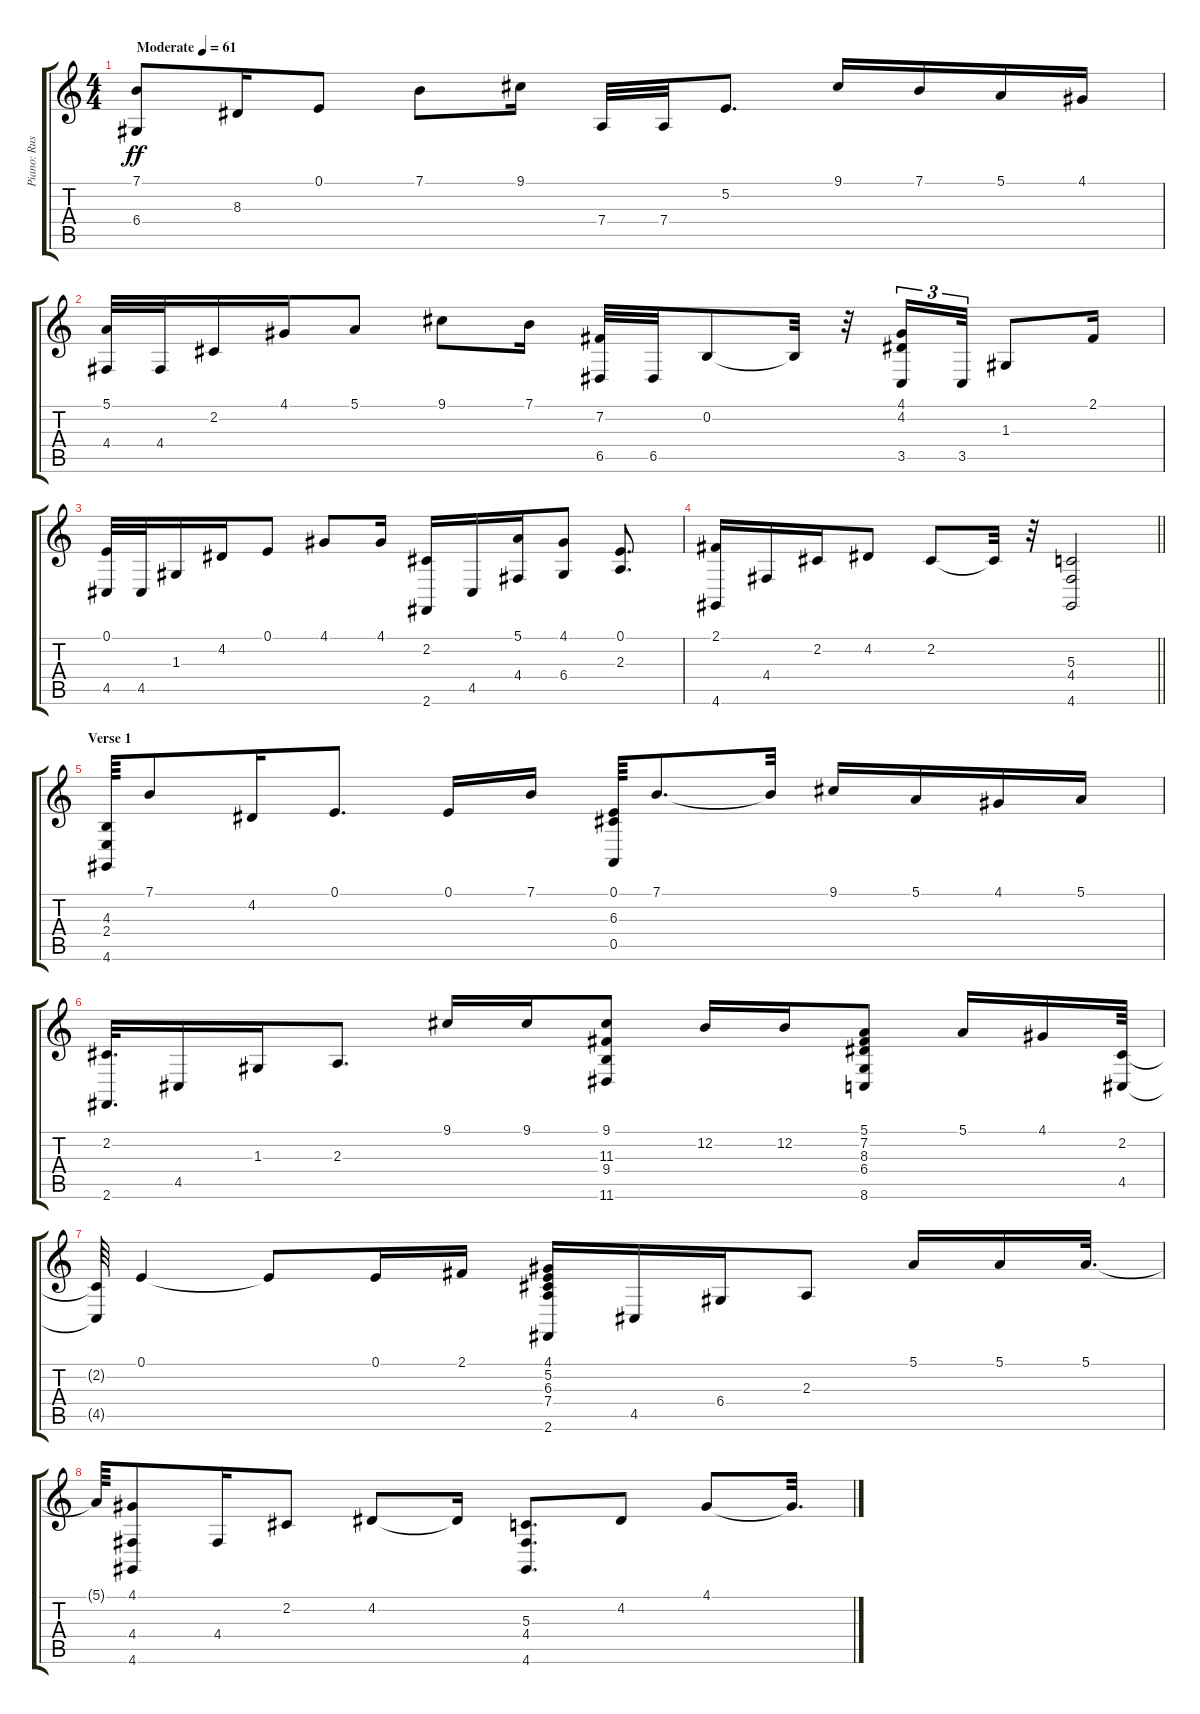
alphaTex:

\track ("Piano: Russ Desalvo" "Piano: Rus") {instrument acousticgrandpiano}
\staff {score tabs}
\tuning (E4 B3 G3 D3 A2 E2) {hide}
\ts (4 4)
\tempo (61 "Moderate")
\clef g2
\ks c
(7.1 6.4).8{dy ff instrument acousticgrandpiano} 8.3.16 0.1.8 7.1.8 9.1.16 7.4.32 7.4.32 5.2.8{d} 9.1.16 7.1.16 5.1.16 4.1.16 |
(5.1 4.4).32 4.4.32 2.2.16 4.1.16 5.1.8 9.1.8 7.1.16 (7.2 6.5).32 6.5.32 0.2.8 0.2{t}.32 r.32 (4.1 4.2 3.5).16{tu (3 2)} 3.5.32{tu (3 2)} 1.3.8 2.1.16 |
(0.1 4.5).32 4.5.32 1.3.16 4.2.16 0.1.8 4.1.8 4.1.16 (2.2 2.6).16 4.5.16 (5.1 4.4).16 (4.1 6.4).8 (0.1 2.3).8{d} |
\barLineRight lightlight
(2.1 4.6).16 4.4.16 2.2.16 4.2.8 2.2.8 2.2{t}.32 r.32 (5.3 4.4 4.6).2 |
\section ("" "Verse 1")
(4.3 2.4 4.6).64 7.1.8 4.2.16 0.1.8{d} 0.1.16 7.1.16 (0.1 6.3 0.5).64 7.1.8{d} 7.1{t}.32 9.1.16 5.1.16 4.1.16 5.1.16 |
(2.2 2.6).32{d} 4.5.16 1.3.16 2.3.8{d} 9.1.16 9.1.16 (9.1 11.3 9.4 11.6).8 12.2.16 12.2.16 (5.1 7.2 8.3 6.4 8.6).8 5.1.16 4.1.16 (2.2 4.5).64 |
(2.2{t} 4.5{t}).64 0.1.4 0.1{t}.8 0.1.16 2.1.16 (4.1 5.2 6.3 7.4 2.6).16 4.5.16 6.4.16 2.3.8 5.1.16 5.1.16 5.1.32{d} |
5.1{t}.64 (4.1 4.4 4.6).8 4.4.16 2.2.8 4.2.8 4.2{t}.16 (5.3 4.4 4.6).8{d} 4.2.8 4.1.8 4.1{t}.32{d}
